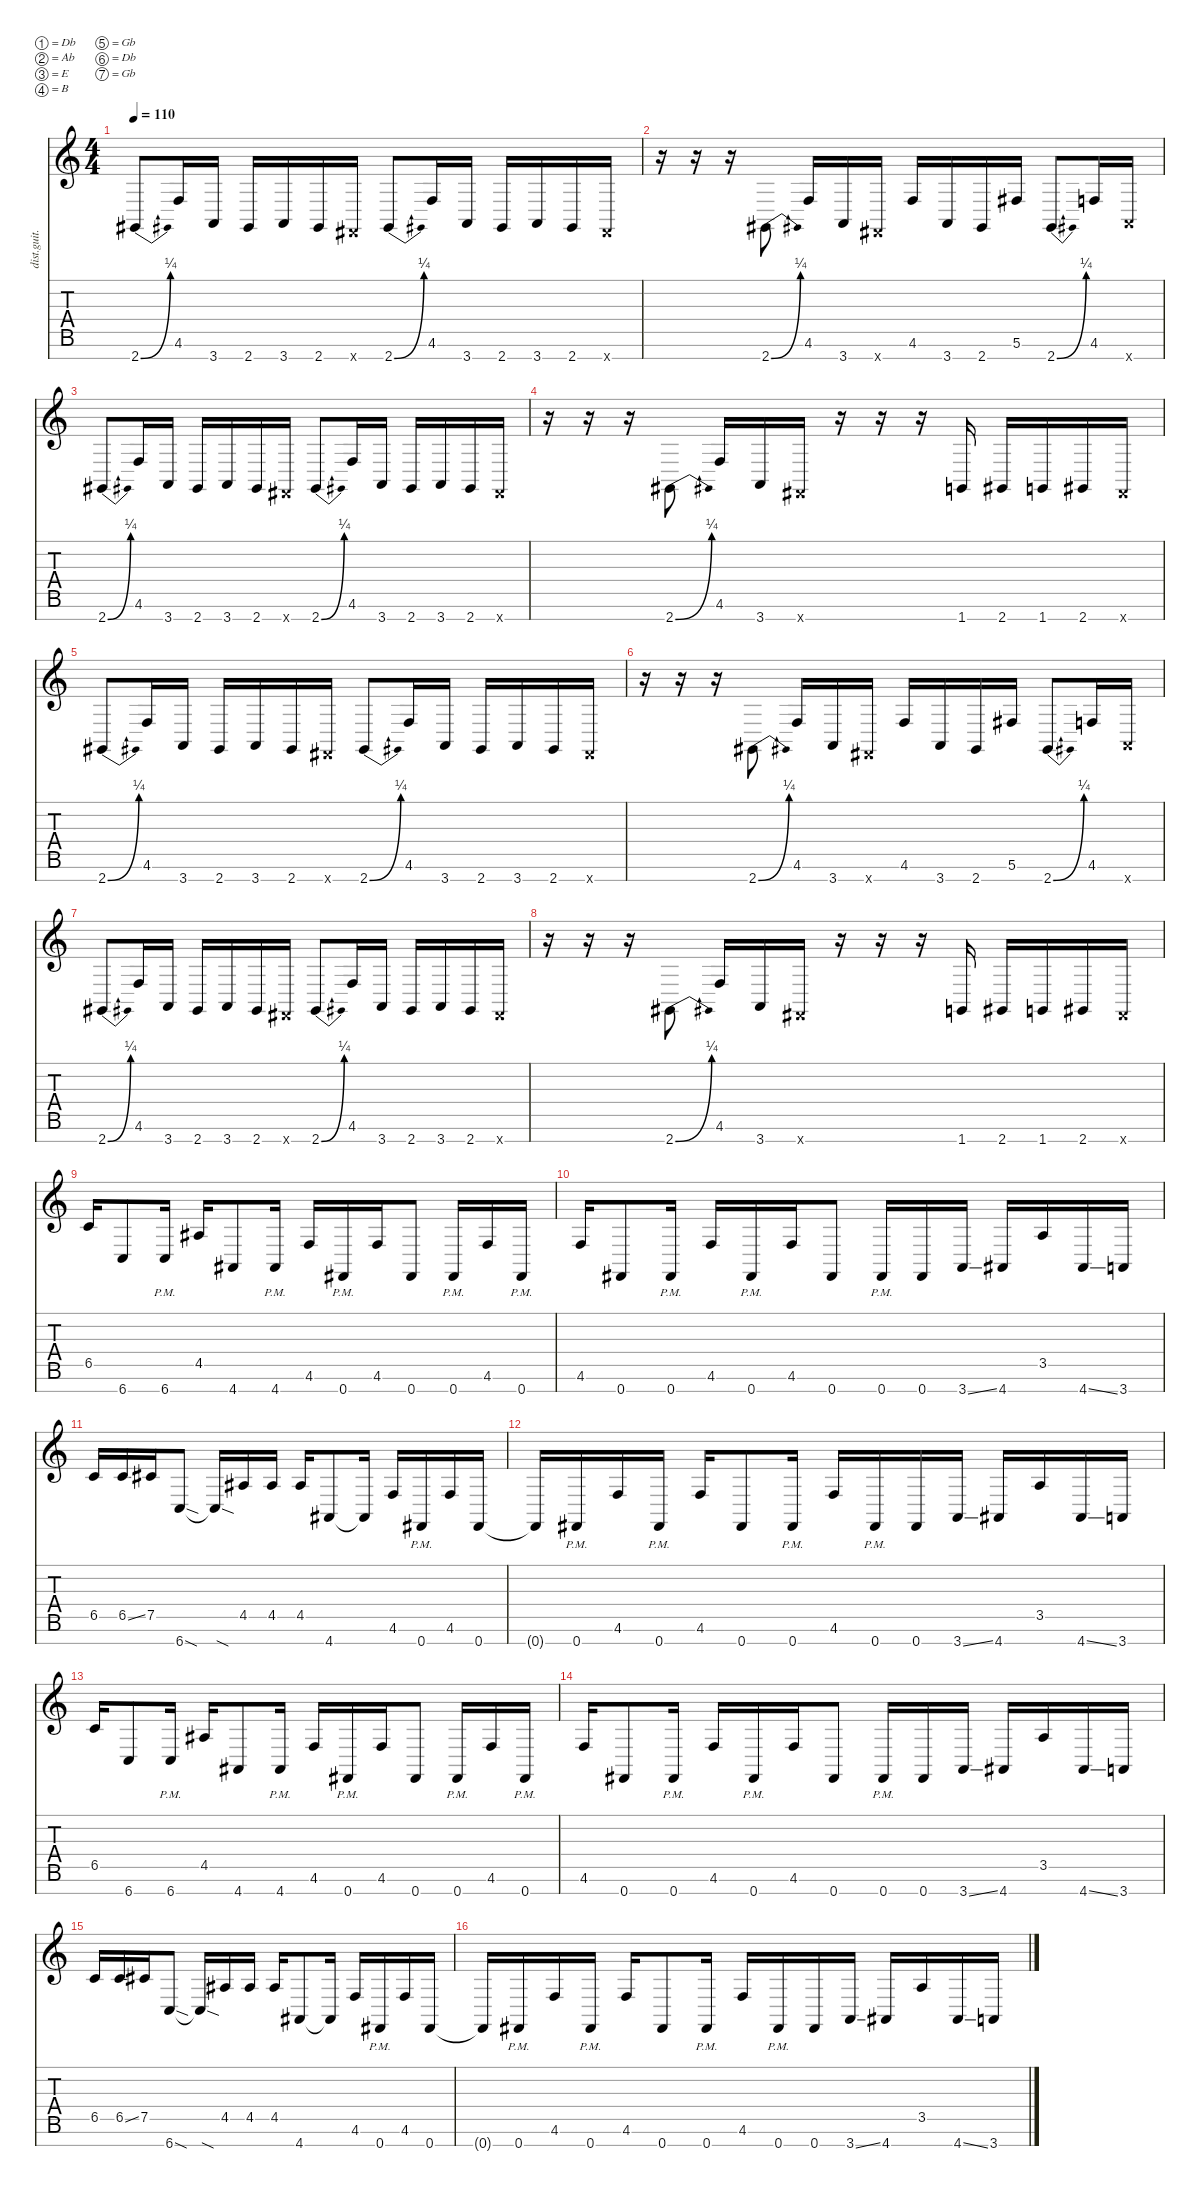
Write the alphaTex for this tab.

\defaultSystemsLayout 4
\hideDynamics
\bracketExtendMode nobrackets
\otherSystemsTrackNameOrientation horizontal
\track ("Distortion Guitar" "dist.guit.") {instrument distortionguitar}
\staff {score tabs}
\tuning (Db4 Ab3 E3 B2 Gb2 Db2 Gb1)
\ts (4 4)
\tempo 110
\clef g2
\ks c
2.7{be (bend 0 0 13.799999999999999 1) acc #}.8{dy mf beam Up} 4.6.16{beam Up} 3.7.16{beam Up} 2.7{acc #}.16{beam Up} 3.7.16{beam Up} 2.7{acc #}.16{beam Up} 0.7{x acc #}.16{beam Up} 2.7{be (bend 0 0 13.799999999999999 1) acc #}.8{beam Up} 4.6.16{beam Up} 3.7.16{beam Up} 2.7{acc #}.16{beam Up} 3.7.16{beam Up} 2.7{acc #}.16{beam Up} 0.7{x acc #}.16{beam Up} |
r.16{beam Down} r.16{beam Down} r.16{beam Down} 2.7{be (bend 0 0 14.399999999999999 1) acc #}.8{beam Up} 4.6.16{beam Up} 3.7.16{beam Up} 0.7{x acc #}.16{beam Up} 4.6.16{beam Up} 3.7.16{beam Up} 2.7{acc #}.16{beam Up} 5.6{acc #}.16{beam Up} 2.7{be (bend 0 0 14.399999999999999 1) acc #}.8{beam Up} 4.6.16{beam Up} 3.7{x}.16{beam Up} |
2.7{be (bend 0 0 14.399999999999999 1) acc #}.8{beam Up} 4.6.16{beam Up} 3.7.16{beam Up} 2.7{acc #}.16{beam Up} 3.7.16{beam Up} 2.7{acc #}.16{beam Up} 0.7{x acc #}.16{beam Up} 2.7{be (bend 0 0 15 1) acc #}.8{beam Up} 4.6.16{beam Up} 3.7.16{beam Up} 2.7{acc #}.16{beam Up} 3.7.16{beam Up} 2.7{acc #}.16{beam Up} 0.7{x acc #}.16{beam Up} |
r.16{beam Down} r.16{beam Down} r.16{beam Down} 2.7{be (bend 0 0 14.399999999999999 1) acc #}.8{beam Up} 4.6.16{beam Up} 3.7.16{beam Up} 0.7{x acc #}.16{beam Up} r.16{beam Up} r.16{beam Up} r.16{beam Up} 1.7.16{beam Up} 2.7{acc #}.16{beam Up} 1.7.16{beam Up} 2.7{acc #}.16{beam Up} 0.7{x acc #}.16{beam Up} |
2.7{be (bend 0 0 13.799999999999999 1) acc #}.8{beam Up} 4.6.16{beam Up} 3.7.16{beam Up} 2.7{acc #}.16{beam Up} 3.7.16{beam Up} 2.7{acc #}.16{beam Up} 0.7{x acc #}.16{beam Up} 2.7{be (bend 0 0 13.799999999999999 1) acc #}.8{beam Up} 4.6.16{beam Up} 3.7.16{beam Up} 2.7{acc #}.16{beam Up} 3.7.16{beam Up} 2.7{acc #}.16{beam Up} 0.7{x acc #}.16{beam Up} |
r.16{beam Down} r.16{beam Down} r.16{beam Down} 2.7{be (bend 0 0 14.399999999999999 1) acc #}.8{beam Up} 4.6.16{beam Up} 3.7.16{beam Up} 0.7{x acc #}.16{beam Up} 4.6.16{beam Up} 3.7.16{beam Up} 2.7{acc #}.16{beam Up} 5.6{acc #}.16{beam Up} 2.7{be (bend 0 0 14.399999999999999 1) acc #}.8{beam Up} 4.6.16{beam Up} 3.7{x}.16{beam Up} |
2.7{be (bend 0 0 14.399999999999999 1) acc #}.8{beam Up} 4.6.16{beam Up} 3.7.16{beam Up} 2.7{acc #}.16{beam Up} 3.7.16{beam Up} 2.7{acc #}.16{beam Up} 0.7{x acc #}.16{beam Up} 2.7{be (bend 0 0 15 1) acc #}.8{beam Up} 4.6.16{beam Up} 3.7.16{beam Up} 2.7{acc #}.16{beam Up} 3.7.16{beam Up} 2.7{acc #}.16{beam Up} 0.7{x acc #}.16{beam Up} |
r.16{beam Down} r.16{beam Down} r.16{beam Down} 2.7{be (bend 0 0 14.399999999999999 1) acc #}.8{beam Up} 4.6.16{beam Up} 3.7.16{beam Up} 0.7{x acc #}.16{beam Up} r.16{beam Up} r.16{beam Up} r.16{beam Up} 1.7.16{beam Up} 2.7{acc #}.16{beam Up} 1.7.16{beam Up} 2.7{acc #}.16{beam Up} 0.7{x acc #}.16{beam Up} |
6.5.16{beam Up} 6.7.8{beam Up} 6.7{pm}.16{beam Up} 4.5{acc #}.16{beam Up} 4.7{acc #}.8{beam Up} 4.7{pm acc #}.16{beam Up} 4.6.16{beam Up} 0.7{pm acc #}.16{beam Up} 4.6.16{beam Up} 0.7{acc #}.8{beam Up} 0.7{pm acc #}.16{beam Up} 4.6.16{beam Up} 0.7{pm acc #}.16{beam Up} |
4.6.16{beam Up} 0.7{acc #}.8{beam Up} 0.7{pm acc #}.16{beam Up} 4.6.16{beam Up} 0.7{pm acc #}.16{beam Up} 4.6.16{beam Up} 0.7{acc #}.8{beam Up} 0.7{pm acc #}.16{beam Up} 0.7{acc #}.16{beam Up} 3.7{ss}.16{beam Up} 4.7{acc #}.16{beam Up} 3.5.16{beam Up} 4.7{ss acc #}.16{beam Up} 3.7.16{beam Up} |
6.5.16{beam Up} 6.5{ss}.16{beam Up} 7.5{acc #}.16{beam Up} 6.7{sod}.8{beam Up} 6.7{sod t}.16{beam Up} 4.5{acc #}.16{beam Up} 4.5{acc #}.16{beam Up} 4.5{acc #}.16{beam Up} 4.7{acc #}.8{beam Up} 4.7{t acc #}.16{beam Up} 4.6.16{beam Up} 0.7{pm acc #}.16{beam Up} 4.6.16{beam Up} 0.7{acc #}.16{beam Up} |
0.7{t acc #}.16{beam Up} 0.7{pm acc #}.16{beam Up} 4.6.16{beam Up} 0.7{pm acc #}.16{beam Up} 4.6.16{beam Up} 0.7{acc #}.8{beam Up} 0.7{pm acc #}.16{beam Up} 4.6.16{beam Up} 0.7{pm acc #}.16{beam Up} 0.7{acc #}.16{beam Up} 3.7{ss}.16{beam Up} 4.7{acc #}.16{beam Up} 3.5.16{beam Up} 4.7{ss acc #}.16{beam Up} 3.7.16{beam Up} |
6.5.16{beam Up} 6.7.8{beam Up} 6.7{pm}.16{beam Up} 4.5{acc #}.16{beam Up} 4.7{acc #}.8{beam Up} 4.7{pm acc #}.16{beam Up} 4.6.16{beam Up} 0.7{pm acc #}.16{beam Up} 4.6.16{beam Up} 0.7{acc #}.8{beam Up} 0.7{pm acc #}.16{beam Up} 4.6.16{beam Up} 0.7{pm acc #}.16{beam Up} |
4.6.16{beam Up} 0.7{acc #}.8{beam Up} 0.7{pm acc #}.16{beam Up} 4.6.16{beam Up} 0.7{pm acc #}.16{beam Up} 4.6.16{beam Up} 0.7{acc #}.8{beam Up} 0.7{pm acc #}.16{beam Up} 0.7{acc #}.16{beam Up} 3.7{ss}.16{beam Up} 4.7{acc #}.16{beam Up} 3.5.16{beam Up} 4.7{ss acc #}.16{beam Up} 3.7.16{beam Up} |
6.5.16{beam Up} 6.5{ss}.16{beam Up} 7.5{acc #}.16{beam Up} 6.7{sod}.8{beam Up} 6.7{sod t}.16{beam Up} 4.5{acc #}.16{beam Up} 4.5{acc #}.16{beam Up} 4.5{acc #}.16{beam Up} 4.7{acc #}.8{beam Up} 4.7{t acc #}.16{beam Up} 4.6.16{beam Up} 0.7{pm acc #}.16{beam Up} 4.6.16{beam Up} 0.7{acc #}.16{beam Up} |
0.7{t acc #}.16{beam Up} 0.7{pm acc #}.16{beam Up} 4.6.16{beam Up} 0.7{pm acc #}.16{beam Up} 4.6.16{beam Up} 0.7{acc #}.8{beam Up} 0.7{pm acc #}.16{beam Up} 4.6.16{beam Up} 0.7{pm acc #}.16{beam Up} 0.7{acc #}.16{beam Up} 3.7{ss}.16{beam Up} 4.7{acc #}.16{beam Up} 3.5.16{beam Up} 4.7{ss acc #}.16{beam Up} 3.7.16{beam Up}
